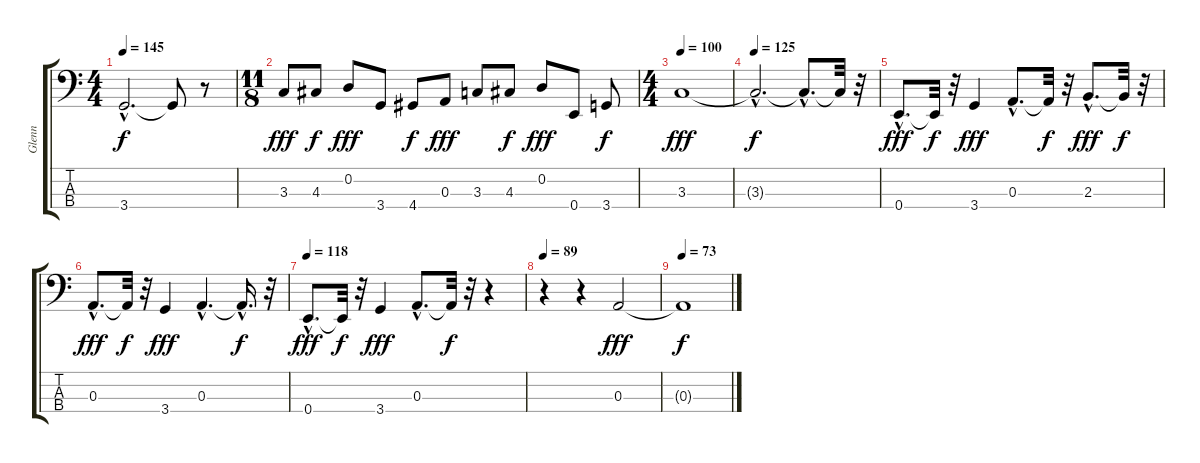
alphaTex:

\track ("Glenn" "Glenn") {instrument electricbassfinger}
\staff {score tabs}
\tuning (G2 D2 A1 E1) {hide}
\ts (4 4)
\tempo 145
\clef f4
\ks c
3.4{hac t}.2{d dy f} 3.4{t}.8 r.8 |
\ts (11 8)
3.3.8{dy fff} 4.3.8{dy f} 0.2.8{dy fff} 3.4.8 4.4.8{dy f} 0.3.8{dy fff} 3.3.8 4.3.8{dy f} 0.2.8{dy fff} 0.4.8 3.4.8{dy f} |
\ts (4 4)
\tempo 100
3.3.1{dy fff} |
\tempo 125
3.3{hac t}.2{d dy f} 3.3{hac t}.8{d} 3.3{t}.32 r.32 |
0.4{hac}.8{d dy fff} 0.4{t}.32{dy f} r.32 3.4.4{dy fff} 0.3{hac}.8{d} 0.3{t}.32{dy f} r.32 2.3{hac}.8{d dy fff} 2.3{t}.32{dy f} r.32 |
0.3{hac}.8{d dy fff} 0.3{t}.32{dy f} r.32 3.4.4{dy fff} 0.3{hac}.4{d} 0.3{hac t}.16{d dy f} r.32 |
\tempo 118
0.4{hac}.8{d dy fff} 0.4{t}.32{dy f} r.32 3.4.4{dy fff} 0.3{hac}.8{d} 0.3{t}.32{dy f} r.32 r.4 |
\tempo 89
r.4 r.4 0.3.2{dy fff} |
\tempo 73
0.3{t}.1{dy f}
